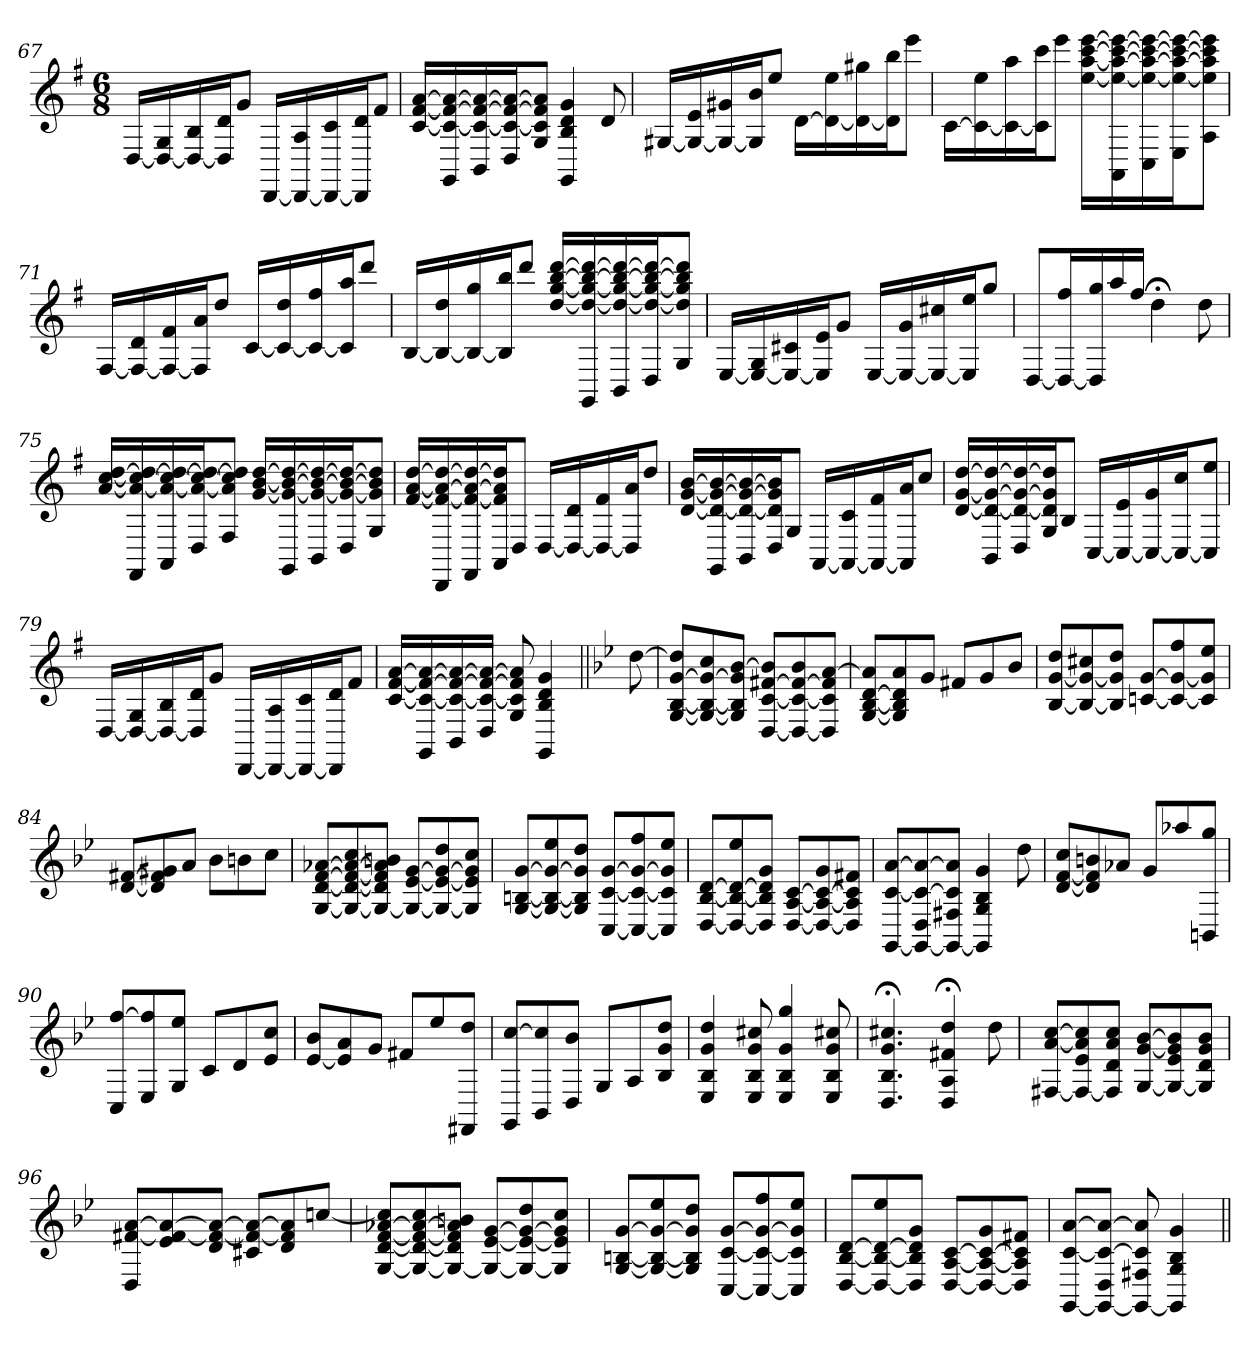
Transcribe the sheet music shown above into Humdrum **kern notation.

**kern
*part1
*staff1
*clefG2
*k[f#]
*M6/8
=67
[16DLL
16D_ 16G
16D_ 16B
16D] 16dJ
8gJ
[16DDLL
16DD_ 16A
16DD_ 16c
16DD] 16dJ
8f#J
=68
[16c [16f# [16aLL
16GG 16c_ 16f#_ 16a_
16BB 16c_ 16f#_ 16a_
16D 16c_ 16f#_ 16a_J
8G 8c] 8f#] 8a]J
4GG 4B 4d 4g
8d
=69
[16G#XLL
16G#_ 16e
16G#_ 16g#X
16G#] 16bJ
8eeJ
[16dLL
16d_ 16ee
16d_ 16gg#X
16d] 16bbJ
8eeeJ
=70
[16cLL
16c_ 16ee
16c_ 16aa
16c] 16cccJ
8eeeJ
[16ee [16aa [16ccc [16eeeLL
16AA 16ee_ 16aa_ 16ccc_ 16eee_
16C 16ee_ 16aa_ 16ccc_ 16eee_
16E 16ee_ 16aa_ 16ccc_ 16eee_J
8A 8ee] 8aa] 8ccc] 8eee]J
=71
[16F#LL
16F#_ 16d
16F#_ 16f#
16F#] 16aJ
8ddJ
[16cLL
16c_ 16dd
16c_ 16ff#
16c] 16aaJ
8dddJ
=72
[16BLL
16B_ 16dd
16B_ 16gg
16B] 16bbJ
8dddJ
[16dd [16gg [16bb [16dddLL
16GG 16dd_ 16gg_ 16bb_ 16ddd_
16BB 16dd_ 16gg_ 16bb_ 16ddd_
16D 16dd_ 16gg_ 16bb_ 16ddd_J
8G 8dd] 8gg] 8bb] 8ddd]J
=73
[16ELL
16E_ 16G
16E_ 16c#X
16E] 16eJ
8gJ
[16ELL
16E_ 16g
16E_ 16cc#X
16E] 16eeJ
8ggJ
=74
[8DL
16D_ 16ff#L
16D] 16gg
16aa
16ff#JJ
4dd;<
8dd
=75
[16a [16cc [16ddLL
16FF# 16a_ 16cc_ 16dd_
16AA 16a_ 16cc_ 16dd_
16D 16a_ 16cc_ 16dd_J
8F# 8a] 8cc] 8dd]J
[16g [16b [16ddLL
16GG 16g_ 16b_ 16dd_
16BB 16g_ 16b_ 16dd_
16D 16g_ 16b_ 16dd_J
8G 8g] 8b] 8dd]J
=76
[16f# [16a [16ddLL
16DD 16f#_ 16a_ 16dd_
16FF# 16f#_ 16a_ 16dd_
16AA 16f#] 16a] 16dd]J
8DJ
[16DLL
16D_ 16d
16D_ 16f#
16D] 16aJ
8ddJ
=77
[16d [16g [16bLL
16GG 16d_ 16g_ 16b_
16BB 16d_ 16g_ 16b_
16D 16d] 16g] 16b]J
8GJ
[16AALL
16AA_ 16c
16AA_ 16f#
16AA] 16aJ
8ccJ
=78
[16d [16g [16ddLL
16BB 16d_ 16g_ 16dd_
16D 16d_ 16g_ 16dd_
16G 16d] 16g] 16dd]J
8BJ
[16CLL
16C_ 16e
16C_ 16g
16C_ 16ccJ
8C] 8eeJ
=79
[16DLL
16D_ 16G
16D_ 16B
16D] 16dJ
8gJ
[16DDLL
16DD_ 16A
16DD_ 16c
16DD] 16dJ
8f#J
=
[16c [16f# [16aLL
16GG 16c_ 16f#_ 16a_
16BB 16c_ 16f#_ 16a_
16D 16c_ 16f#_ 16a_JJ
8G 8c] 8f#] 8a]
4GG 4B 4d 4g
=80||
*k[b-e-]
[8dd
=81
[8G [8B- [8g 8dd]L
8G_ 8B-_ 8g_ 8cc
8G] 8B-] 8g] [8b-J
[8D [8c [8f#X 8b-]L
8D_ 8c_ 8f#_ 8b-
8D] 8c] 8f#] [8aJ
=82
[8G [8B- [8d 8a]L
8G] 8B-] 8d] 8a
8gJ
8f#XL
8g
8b-J
=83
[8B- [8g 8ddL
8B-_ 8g_ 8cc#X
8B-] 8g] 8ddJ
[8cn [8gL
8c_ 8g_ 8ff
8c] 8g] 8ee-J
=84
[8d [8f#XL
8d] 8f#] 8g#X
8aJ
8b-L
8bn
8ccJ
=85
[8G [8d [8f [8a-XL
8G_ 8d_ 8f_ 8a-_ 8cc
8G_ 8d] 8f] 8a-] 8bnJ
8G_ [8e- [8gL
8G_ 8e-_ 8g_ 8dd
8G] 8e-] 8g] 8ccJ
=86
[8G [8Bn [8gL
8G_ 8B_ 8g_ 8ee-
8G] 8B] 8g] 8ddJ
[8C [8c [8gL
8C_ 8c_ 8g_ 8ff
8C] 8c] 8g] 8ee-J
=87
[8D [8B- [8dL
8D_ 8B-_ 8d_ 8ee-
8D] 8B-] 8d] 8gJ
[8D [8A [8cL
8D_ 8A_ 8c_ 8g
8D] 8A] 8c] 8f#XJ
=88
[8GG [8c [8aL
8GG_ 8D 8c_ 8a_
8GG_ 8F#X 8c] 8a]J
4GG] 4G 4B- 4g
8dd
=89
[8d [8f 8ccL
8d] 8f] 8bn
8a-XJ
8gL
8aa-X
8BBn 8ggJ
=90
8C [8ffL
8E- 8ff]
8G 8ee-J
8cL
8d
8e- 8ccJ
=91
[8e- 8b-L
8e-] 8a
8gJ
8f#XL
8ee-
8FF#X 8ddJ
=92
8GG [8ccL
8BB- 8cc]
8D 8b-J
8GL
8A
8B- 8g 8ddJ
=93
4E- 4B- 4g 4dd
8E- 8B- 8g 8cc#X
4E- 4B- 4g 4gg
8E- 8B- 8g 8cc#X
=94
4.D;< 4.B-;< 4.g;< 4.cc#X;<
4D;< 4A;< 4f#X;< 4dd;<
8dd
=95
[8F#X [8a [8ccL
8F#_ 8e- 8a] 8cc]
8F#] 8d 8a 8ccJ
[8G [8g [8b-L
8G_ 8e- 8g] 8b-]
8G] 8d 8g 8b-J
=96
8D [8f#X [8aL
8e- 8f#_ 8a_
8d 8f#_ 8a_J
8c#X 8f#_ 8a_L
8d 8f#] 8a]
[8ccnJ
=97
[8G [8d [8f [8a-X 8cc]L
8G_ 8d_ 8f_ 8a-_ 8cc
8G_ 8d] 8f] 8a-] 8bnJ
8G_ [8e- [8gL
8G_ 8e-_ 8g_ 8dd
8G] 8e-] 8g] 8ccJ
=98
[8G [8Bn [8gL
8G_ 8B_ 8g_ 8ee-
8G] 8B] 8g] 8ddJ
[8C [8c [8gL
8C_ 8c_ 8g_ 8ff
8C] 8c] 8g] 8ee-J
=99
[8D [8B- [8dL
8D_ 8B-_ 8d_ 8ee-
8D] 8B-] 8d] 8gJ
[8D [8A [8cL
8D_ 8A_ 8c_ 8g
8D] 8A] 8c] 8f#XJ
=
[8GG [8c [8aL
8GG_ 8D 8c_ 8a_J
8GG_ 8F#X 8c] 8a]
4GG] 4G 4B- 4g
=||
*-
